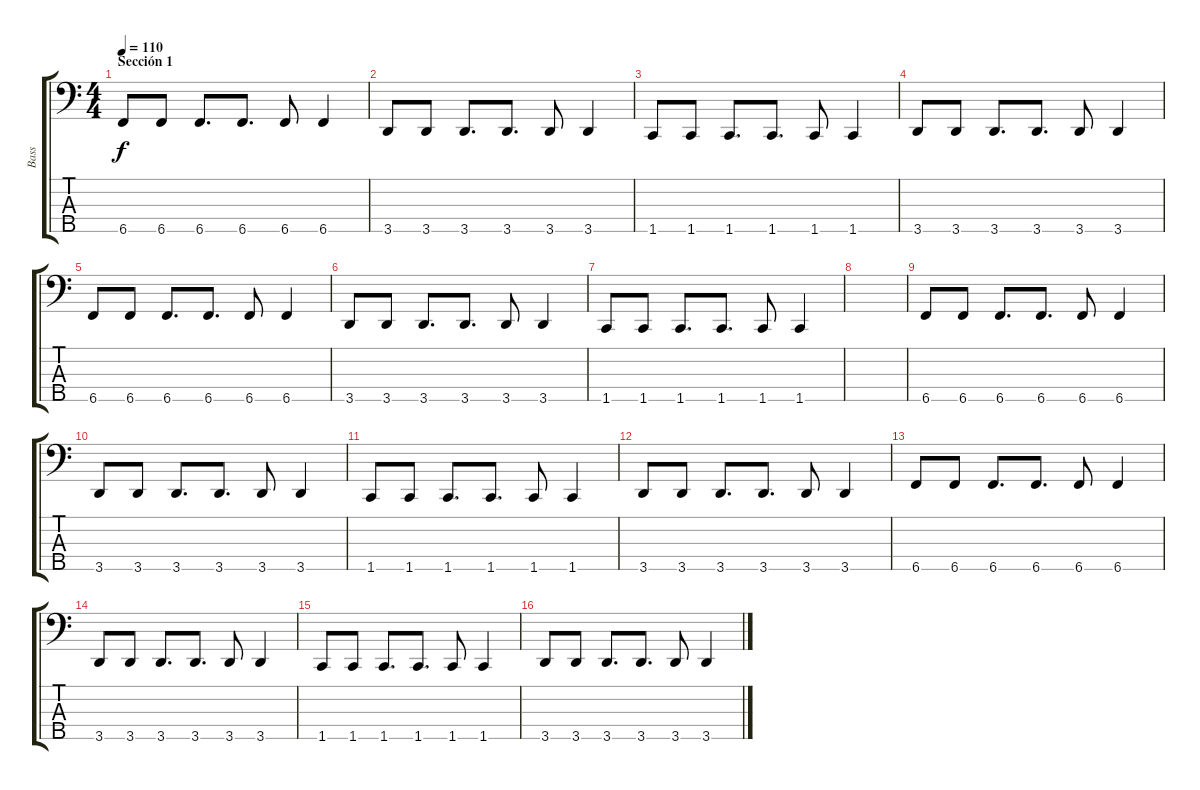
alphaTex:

\track ("Bass" "Bass") {instrument electricbassfinger}
\staff {score tabs}
\tuning (G2 D2 A1 E1 B0) {hide}
\ts (4 4)
\section ("" "Sección 1")
\tempo 110
\clef f4
\ks c
6.5.8{dy f} 6.5.8 6.5.8{d} 6.5.8{d} 6.5.8 6.5.4 |
3.5.8 3.5.8 3.5.8{d} 3.5.8{d} 3.5.8 3.5.4 |
1.5.8 1.5.8 1.5.8{d} 1.5.8{d} 1.5.8 1.5.4 |
3.5.8 3.5.8 3.5.8{d} 3.5.8{d} 3.5.8 3.5.4 |
6.5.8 6.5.8 6.5.8{d} 6.5.8{d} 6.5.8 6.5.4 |
3.5.8 3.5.8 3.5.8{d} 3.5.8{d} 3.5.8 3.5.4 |
1.5.8 1.5.8 1.5.8{d} 1.5.8{d} 1.5.8 1.5.4 |
|
6.5.8 6.5.8 6.5.8{d} 6.5.8{d} 6.5.8 6.5.4 |
3.5.8 3.5.8 3.5.8{d} 3.5.8{d} 3.5.8 3.5.4 |
1.5.8 1.5.8 1.5.8{d} 1.5.8{d} 1.5.8 1.5.4 |
3.5.8 3.5.8 3.5.8{d} 3.5.8{d} 3.5.8 3.5.4 |
6.5.8 6.5.8 6.5.8{d} 6.5.8{d} 6.5.8 6.5.4 |
3.5.8 3.5.8 3.5.8{d} 3.5.8{d} 3.5.8 3.5.4 |
1.5.8 1.5.8 1.5.8{d} 1.5.8{d} 1.5.8 1.5.4 |
3.5.8 3.5.8 3.5.8{d} 3.5.8{d} 3.5.8 3.5.4
